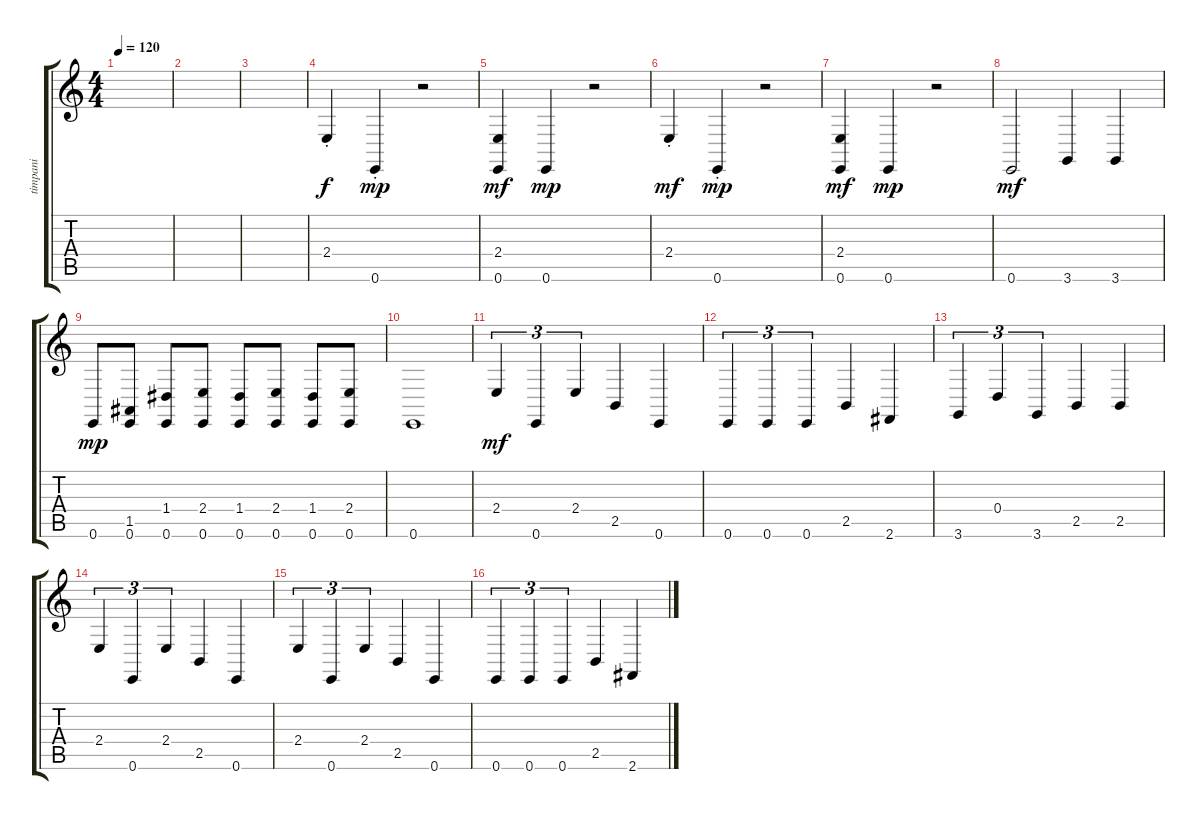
\track ("timpani" "timpani") {instrument timpani}
\staff {score tabs}
\tuning (E4 B3 G3 D3 A2 E2) {hide}
\ts (4 4)
\tempo 120
\clef g2
\ks c
|
|
|
2.4{st}.4 0.6{st}.4{dy mp} r.2 |
(2.4 0.6).4{dy mf} 0.6.4{dy mp} r.2 |
2.4{st}.4{dy mf} 0.6{st}.4{dy mp} r.2 |
(2.4 0.6).4{dy mf} 0.6.4{dy mp} r.2 |
0.6.2{dy mf} 3.6.4 3.6.4 |
0.6.8{dy mp} (1.5 0.6).8 (1.4 0.6).8 (2.4 0.6).8 (1.4 0.6).8 (2.4 0.6).8 (1.4 0.6).8 (2.4 0.6).8 |
0.6.1 |
2.4.4{tu (3 2) dy mf} 0.6.4{tu (3 2)} 2.4.4{tu (3 2)} 2.5.4 0.6.4 |
0.6.4{tu (3 2)} 0.6.4{tu (3 2)} 0.6.4{tu (3 2)} 2.5.4 2.6.4 |
3.6.4{tu (3 2)} 0.4.4{tu (3 2)} 3.6.4{tu (3 2)} 2.5.4 2.5.4 |
2.4.4{tu (3 2)} 0.6.4{tu (3 2)} 2.4.4{tu (3 2)} 2.5.4 0.6.4 |
2.4.4{tu (3 2)} 0.6.4{tu (3 2)} 2.4.4{tu (3 2)} 2.5.4 0.6.4 |
0.6.4{tu (3 2)} 0.6.4{tu (3 2)} 0.6.4{tu (3 2)} 2.5.4 2.6.4
